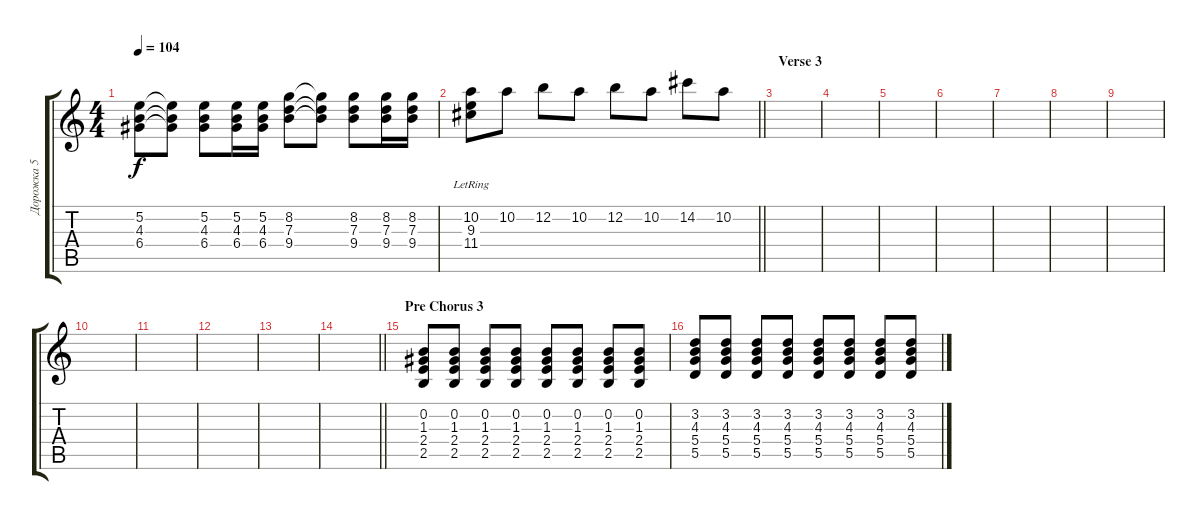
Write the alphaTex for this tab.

\track ("Дорожка 5" "Дорожка 5") {instrument distortionguitar}
\staff {score tabs}
\tuning (E4 B3 G3 D3 A2 E2) {hide}
\ts (4 4)
\tempo 104
\clef g2
\ks c
(5.2 4.3 6.4).8{dy f} (5.2{t} 4.3{t} 6.4{t}).8 (5.2 4.3 6.4).8 (5.2 4.3 6.4).16 (5.2 4.3 6.4).16 (8.2 7.3 9.4).8 (8.2{t} 7.3{t} 9.4{t}).8 (8.2 7.3 9.4).8 (8.2 7.3 9.4).16 (8.2 7.3 9.4).16 |
\barLineRight lightlight
(10.2 9.3{lr} 11.4).8 10.2.8 12.2.8 10.2.8 12.2.8 10.2.8 14.2.8 10.2.8 |
\section ("" "Verse 3")
|
|
|
|
|
|
|
|
|
|
|
\barLineRight lightlight
|
\section ("" "Pre Chorus 3")
(0.2 1.3 2.4 2.5).8 (0.2 1.3 2.4 2.5).8 (0.2 1.3 2.4 2.5).8 (0.2 1.3 2.4 2.5).8 (0.2 1.3 2.4 2.5).8 (0.2 1.3 2.4 2.5).8 (0.2 1.3 2.4 2.5).8 (0.2 1.3 2.4 2.5).8 |
(3.2 4.3 5.4 5.5).8 (3.2 4.3 5.4 5.5).8 (3.2 4.3 5.4 5.5).8 (3.2 4.3 5.4 5.5).8 (3.2 4.3 5.4 5.5).8 (3.2 4.3 5.4 5.5).8 (3.2 4.3 5.4 5.5).8 (3.2 4.3 5.4 5.5).8
